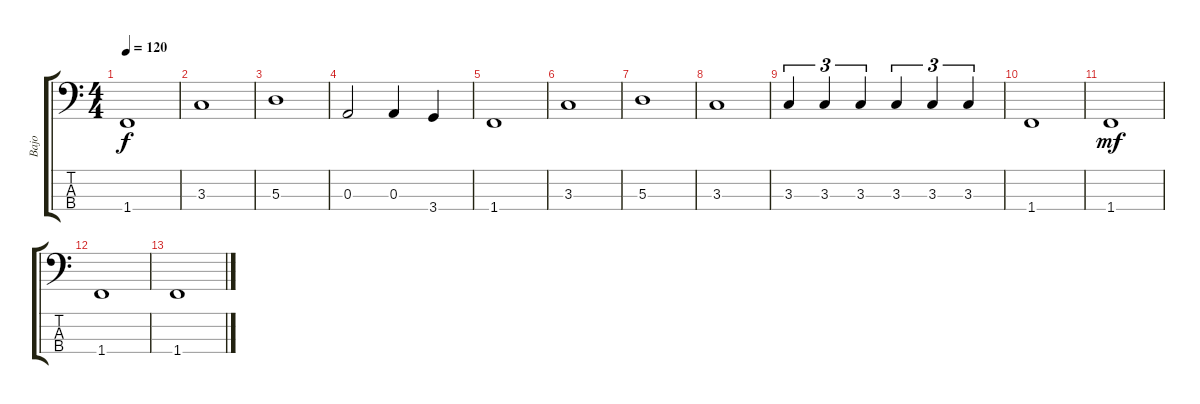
\track ("Bajo" "Bajo") {instrument electricbassfinger}
\staff {score tabs}
\tuning (G2 D2 A1 E1) {hide}
\ts (4 4)
\tempo 120
\clef f4
\ks c
1.4.1{dy f} |
3.3.1 |
5.3.1 |
0.3.2 0.3.4 3.4.4 |
1.4.1 |
3.3.1 |
5.3.1 |
3.3.1 |
3.3.4{tu (3 2)} 3.3.4{tu (3 2)} 3.3.4{tu (3 2)} 3.3.4{tu (3 2)} 3.3.4{tu (3 2)} 3.3.4{tu (3 2)} |
1.4.1 |
1.4.1{dy mf} |
1.4.1 |
1.4.1
